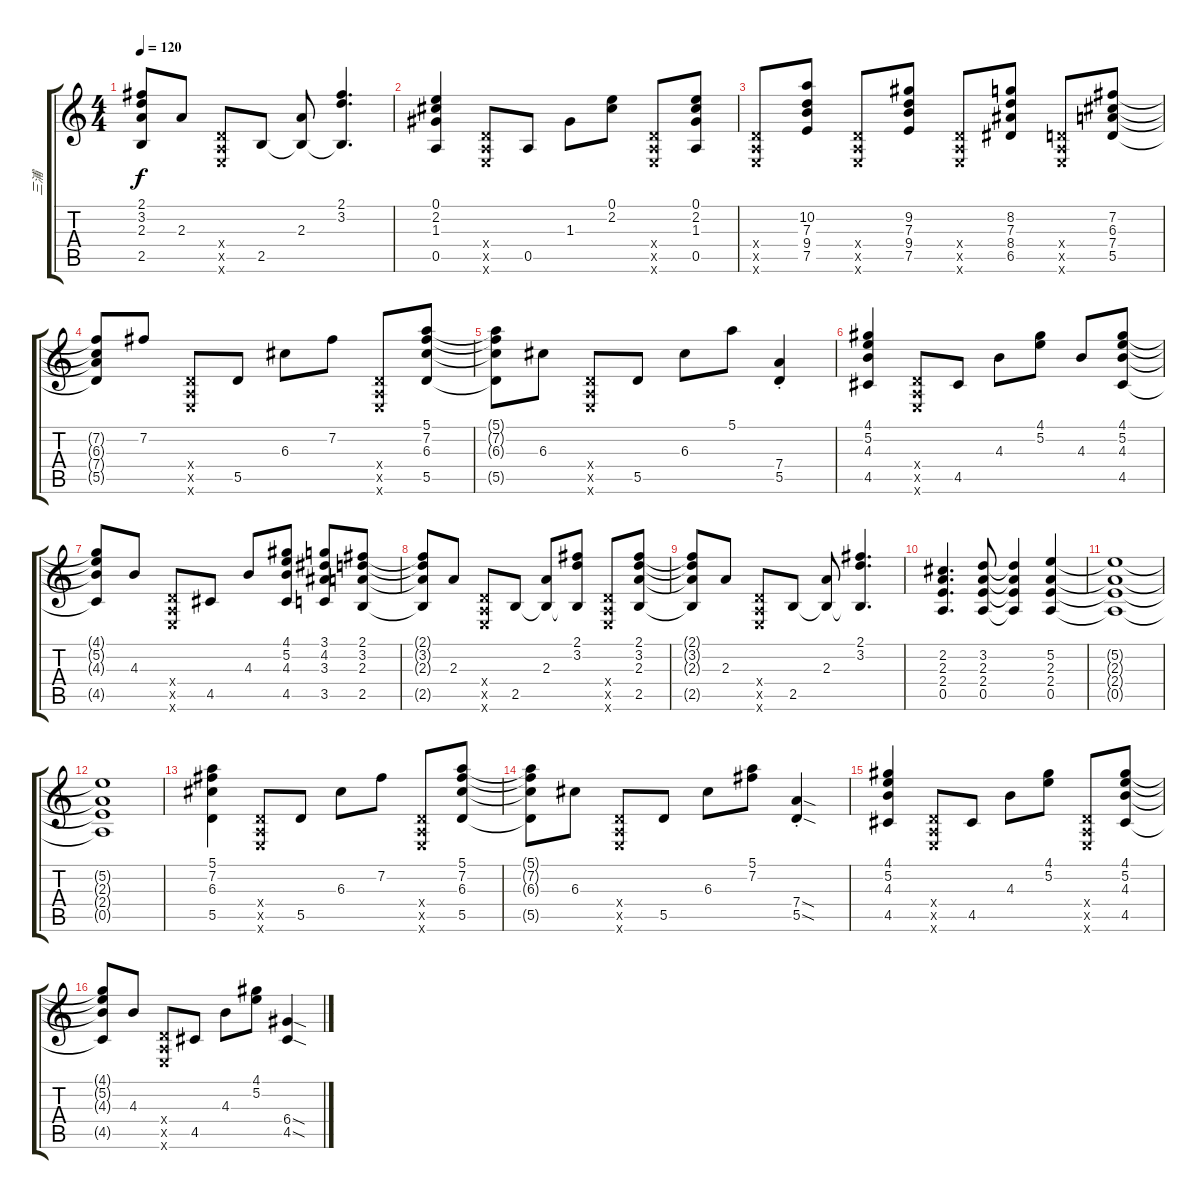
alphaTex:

\track ("三浦" "三浦") {instrument acousticguitarsteel}
\staff {score tabs}
\tuning (E4 B3 G3 D3 A2 E2) {hide}
\ts (4 4)
\tempo 120
\clef g2
\ks c
(2.1{t} 3.2{t} 2.3{t} 2.5{t}).8{dy f} 2.3.8 (0.4{x} 0.5{x} 0.6{x}).8 2.5.8 (2.3 2.5{t}).8 (2.1 3.2 2.5{t}).4{d} |
(0.1 2.2 1.3 0.5).4 (0.4{x} 0.5{x} 0.6{x}).8 0.5.8 1.3.8 (0.1 2.2).8 (0.4{x} 0.5{x} 0.6{x}).8 (0.1 2.2 1.3 0.5).8 |
(0.4{x} 0.5{x} 0.6{x}).8 (10.2 7.3 9.4 7.5).8 (0.4{x} 0.5{x} 0.6{x}).8 (9.2 7.3 9.4 7.5).8 (0.4{x} 0.5{x} 0.6{x}).8 (8.2 7.3 8.4 6.5).8 (0.4{x} 0.5{x} 0.6{x}).8 (7.2 6.3 7.4 5.5).8 |
(7.2{t} 6.3{t} 7.4{t} 5.5{t}).8 7.2.8 (0.4{x} 0.5{x} 0.6{x}).8 5.5.8 6.3.8 7.2.8 (0.4{x} 0.5{x} 0.6{x}).8 (5.1 7.2 6.3 5.5).8 |
(5.1{t} 7.2{t} 6.3{t} 5.5{t}).8 6.3.8 (0.4{x} 0.5{x} 0.6{x}).8 5.5.8 6.3.8 5.1.8 (7.4 5.5{st}).4 |
(4.1 5.2 4.3 4.5).4 (0.4{x} 0.5{x} 0.6{x}).8 4.5.8 4.3.8 (4.1 5.2).8 4.3.8 (4.1 5.2 4.3 4.5).8 |
(4.1{t} 5.2{t} 4.3{t} 4.5{t}).8 4.3.8 (0.4{x} 0.5{x} 0.6{x}).8 4.5.8 4.3.8 (4.1 5.2 4.3 4.5).8 (3.1 4.2 3.3 3.5).8 (2.1 3.2 2.3 2.5).8 |
(2.1{t} 3.2{t} 2.3{t} 2.5{t}).8 2.3.8 (0.4{x} 0.5{x} 0.6{x}).8 2.5.8 (2.3 2.5{t}).8 (2.1 3.2 2.5{t}).8 (0.4{x} 0.5{x} 0.6{x}).8 (2.1 3.2 2.3 2.5).8 |
(2.1{t} 3.2{t} 2.3{t} 2.5{t}).8 2.3.8 (0.4{x} 0.5{x} 0.6{x}).8 2.5.8 (2.3 2.5{t}).8 (2.1 3.2 2.5{t}).4{d} |
(2.2 2.3 2.4 0.5).4{d} (3.2 2.3 2.4 0.5).8 (3.2{t} 2.3{t} 2.4{t} 0.5{t}).4 (5.2 2.3 2.4 0.5).4 |
(5.2{t} 2.3{t} 2.4{t} 0.5{t}).1 |
(5.2{t} 2.3{t} 2.4{t} 0.5{t}).1 |
(5.1 7.2 6.3 5.5).4 (0.4{x} 0.5{x} 0.6{x}).8 5.5.8 6.3.8 7.2.8 (0.4{x} 0.5{x} 0.6{x}).8 (5.1 7.2 6.3 5.5).8 |
(5.1{t} 7.2{t} 6.3{t} 5.5{t}).8 6.3.8 (0.4{x} 0.5{x} 0.6{x}).8 5.5.8 6.3.8 (5.1 7.2).8 (7.4{sod} 5.5{sod st}).4 |
(4.1 5.2 4.3 4.5).4 (0.4{x} 0.5{x} 0.6{x}).8 4.5.8 4.3.8 (4.1 5.2).8 (0.4{x} 0.5{x} 0.6{x}).8 (4.1 5.2 4.3 4.5).8 |
(4.1{t} 5.2{t} 4.3{t} 4.5{t}).8 4.3.8 (0.4{x} 0.5{x} 0.6{x}).8 4.5.8 4.3.8 (4.1 5.2).8 (6.4{sod} 4.5{sod}).4
